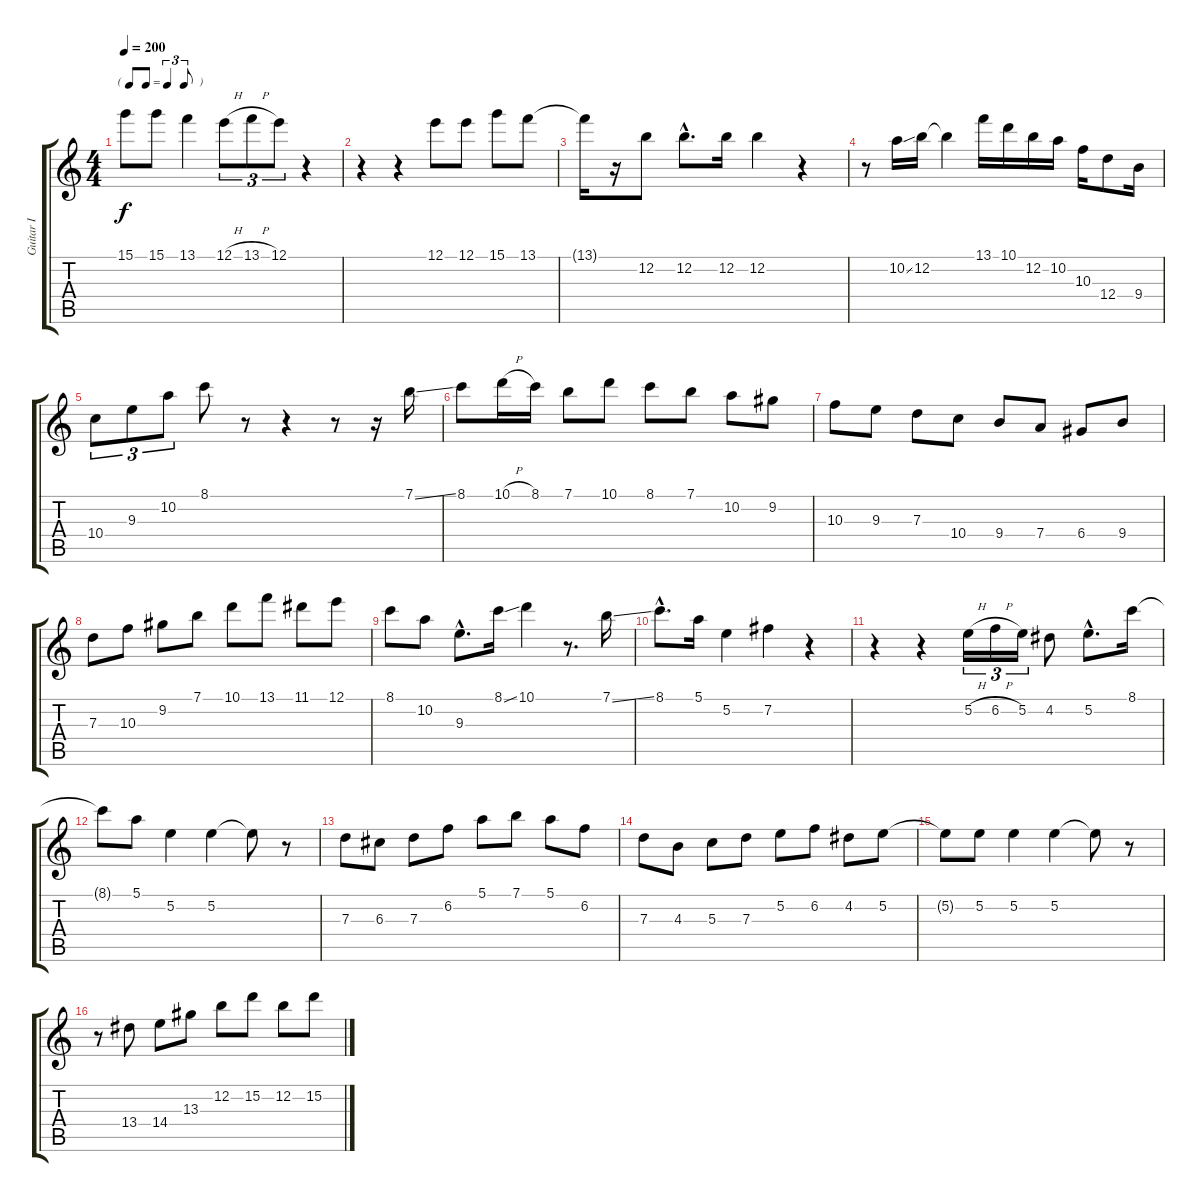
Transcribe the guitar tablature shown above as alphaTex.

\track ("Guitar I" "Guitar I") {instrument acousticguitarsteel}
\staff {score tabs}
\tuning (E4 B3 G3 D3 A2 E2) {hide}
\ts (4 4)
\tf triplet8th
\tempo 200
\clef g2
\ks c
15.1.8{dy f} 15.1.8 13.1.4 12.1{h}.8{tu (3 2)} 13.1{h}.8{tu (3 2)} 12.1.8{tu (3 2)} r.4 |
r.4 r.4 12.1.8 12.1.8 15.1.8 13.1.8 |
13.1{t}.16 r.16 12.2.8 12.2{hac}.8{d} 12.2.16 12.2.4 r.4 |
r.8 10.2{ss}.16 12.2.16 12.2{t}.4 13.1.16 10.1.16 12.2.16 10.2.16 10.3.16 12.4.8 9.4.16 |
10.4.8{tu (3 2)} 9.3.8{tu (3 2)} 10.2.8{tu (3 2)} 8.1.8 r.8 r.4 r.8 r.16 7.1{ss}.16 |
8.1.8 10.1{h}.16 8.1.16 7.1.8 10.1.8 8.1.8 7.1.8 10.2.8 9.2.8 |
10.3.8 9.3.8 7.3.8 10.4.8 9.4.8 7.4.8 6.4.8 9.4.8 |
7.3.8 10.3.8 9.2.8 7.1.8 10.1.8 13.1.8 11.1.8 12.1.8 |
8.1.8 10.2.8 9.3{hac}.8{d} 8.1{ss}.16 10.1.4 r.8{d} 7.1{ss}.16 |
8.1{hac}.8{d} 5.1.16 5.2.4 7.2.4 r.4 |
r.4 r.4 5.2{h}.16{tu (3 2)} 6.2{h}.16{tu (3 2)} 5.2.16{tu (3 2)} 4.2.8 5.2{hac}.8{d} 8.1.16 |
8.1{t}.8 5.1.8 5.2.4 5.2.4 5.2{t}.8 r.8 |
7.3.8 6.3.8 7.3.8 6.2.8 5.1.8 7.1.8 5.1.8 6.2.8 |
7.3.8 4.3.8 5.3.8 7.3.8 5.2.8 6.2.8 4.2.8 5.2.8 |
5.2{t}.8 5.2.8 5.2.4 5.2.4 5.2{t}.8 r.8 |
r.8 13.4.8 14.4.8 13.3.8 12.2.8 15.2.8 12.2.8 15.2.8
